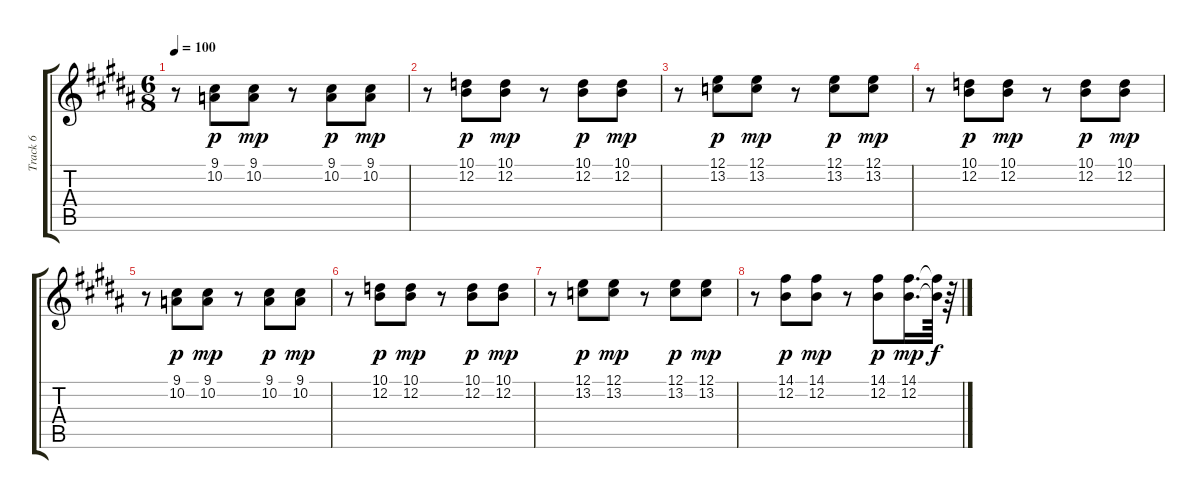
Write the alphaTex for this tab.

\track ("Track 6" "Track 6") {instrument stringensemble1}
\staff {score tabs}
\tuning (E4 B3 G3 D3 A2 E2) {hide}
\ts (6 8)
\tempo 100
\clef g2
\ks b
r.8{dy mp} (9.1 10.2).8{dy p} (9.1 10.2).8{dy mp} r.8 (9.1 10.2).8{dy p} (9.1 10.2).8{dy mp} |
r.8 (10.1 12.2).8{dy p} (10.1 12.2).8{dy mp} r.8 (10.1 12.2).8{dy p} (10.1 12.2).8{dy mp} |
r.8 (12.1 13.2).8{dy p} (12.1 13.2).8{dy mp} r.8 (12.1 13.2).8{dy p} (12.1 13.2).8{dy mp} |
r.8 (10.1 12.2).8{dy p} (10.1 12.2).8{dy mp} r.8 (10.1 12.2).8{dy p} (10.1 12.2).8{dy mp} |
r.8 (9.1 10.2).8{dy p} (9.1 10.2).8{dy mp} r.8 (9.1 10.2).8{dy p} (9.1 10.2).8{dy mp} |
r.8 (10.1 12.2).8{dy p} (10.1 12.2).8{dy mp} r.8 (10.1 12.2).8{dy p} (10.1 12.2).8{dy mp} |
r.8 (12.1 13.2).8{dy p} (12.1 13.2).8{dy mp} r.8 (12.1 13.2).8{dy p} (12.1 13.2).8{dy mp} |
r.8 (14.1 12.2).8{dy p} (14.1 12.2).8{dy mp} r.8 (14.1 12.2).8{dy p} (14.1 12.2).16{d dy mp} (14.1{t} 12.2{t}).64{dy f} r.64{volume 6}
